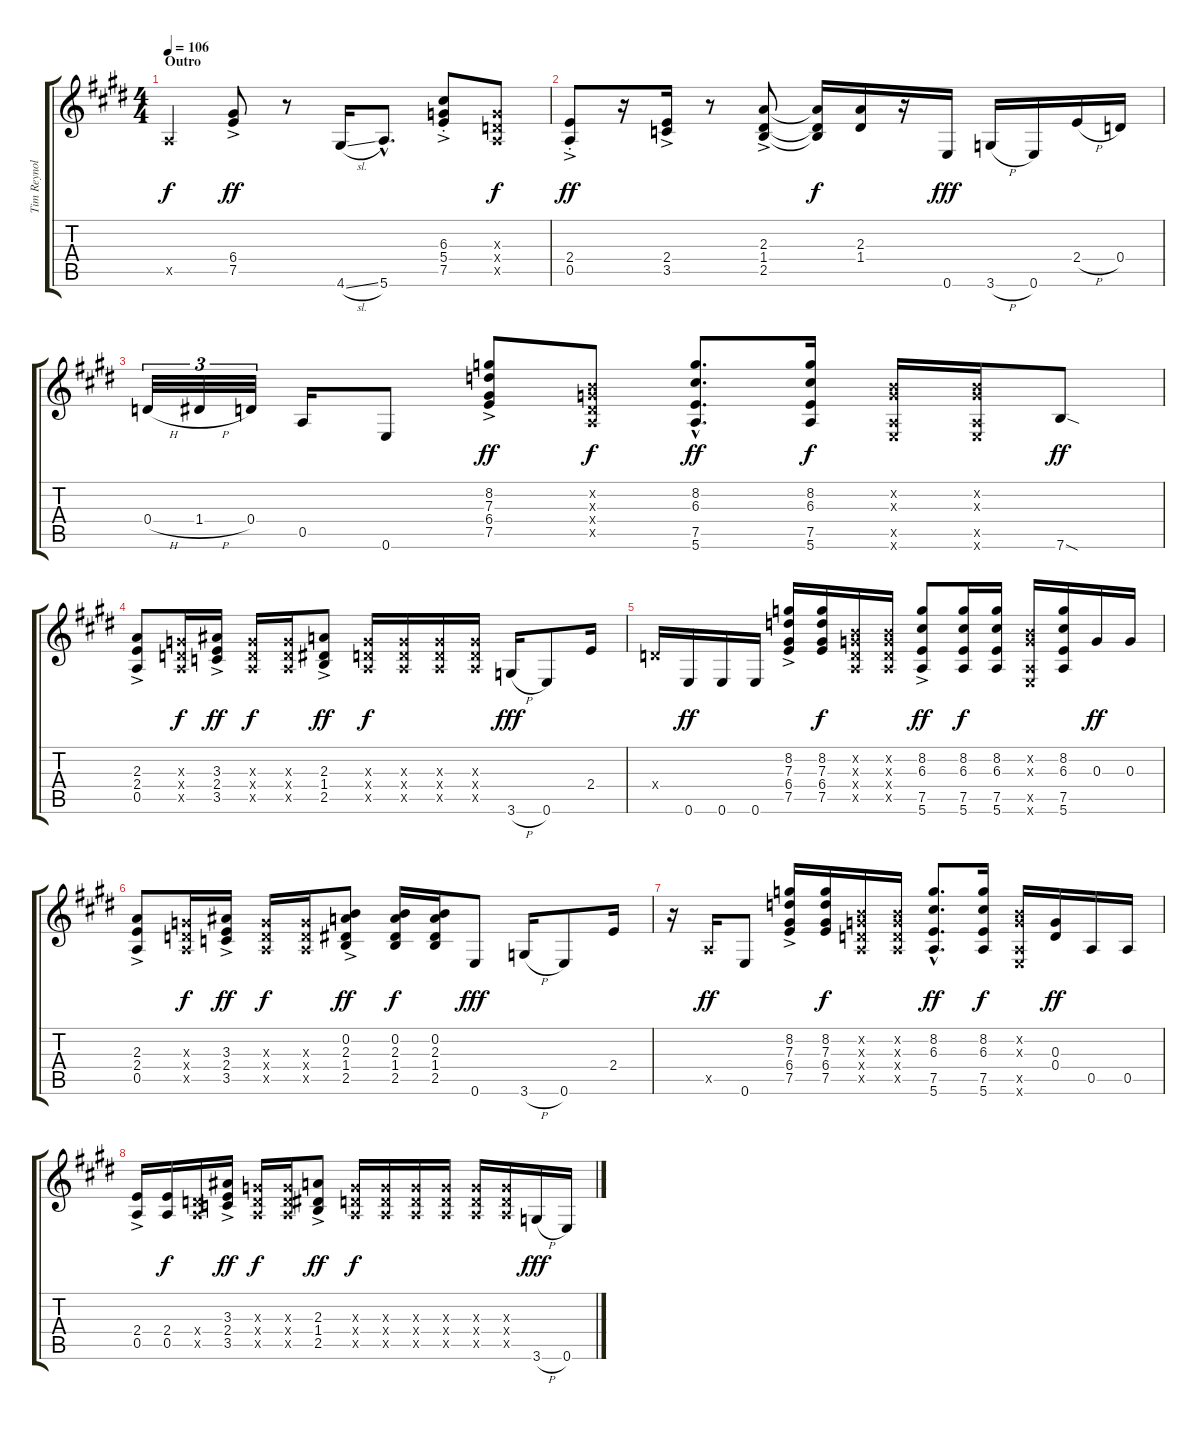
\track ("Tim Reynolds" "Tim Reynol") {instrument acousticguitarsteel}
\staff {score tabs}
\tuning (E4 B3 G3 D3 A2 E2) {hide}
\ts (4 4)
\section ("" "Outro")
\tempo 106
\clef g2
\ks e
0.5{x}.4{dy f} (6.4{ac} 7.5{ac}).8{dy ff} r.8 4.6{sl}.16 5.6{hac}.8{d} (6.3{ac st} 5.4{ac st} 7.5{ac st}).8 (0.3{x} 0.4{x} 0.5{x}).8{dy f} |
(2.4{ac st} 0.5{ac st}).8{dy ff} r.16 (2.4{ac} 3.5{ac}).16 r.8 (2.3{ac} 1.4{ac} 2.5{ac}).8 (2.3{t} 1.4{t} 2.5{t}).16{dy f} (2.3 1.4).16 r.16 0.6.16{dy fff} 3.6{h}.16 0.6.16 2.4{h}.16 0.4.16 |
0.4{h}.32{tu (3 2)} 1.4{h}.32{tu (3 2)} 0.4.32{tu (3 2)} 0.5.16 0.6.8 (8.2{ac} 7.3{ac} 6.4{ac} 7.5{ac}).8{dy ff} (0.2{x} 0.3{x} 0.4{x} 0.5{x}).8{dy f} (8.2{hac} 6.3{hac} 7.5{hac} 5.6{hac}).8{d dy ff} (8.2 6.3 7.5 5.6).16{dy f} (0.2{x} 0.3{x} 0.5{x} 0.6{x}).16 (0.2{x} 0.3{x} 0.5{x} 0.6{x}).16 7.6{sod}.8{dy ff} |
(2.3{ac} 2.4{ac} 0.5{ac}).8 (0.3{x} 0.4{x} 0.5{x}).16{dy f} (3.3{ac} 2.4{ac} 3.5{ac}).16{dy ff} (0.3{x} 0.4{x} 0.5{x}).16{dy f} (0.3{x} 0.4{x} 0.5{x}).16 (2.3{ac} 1.4{ac} 2.5{ac}).8{dy ff} (0.3{x} 0.4{x} 0.5{x}).16{dy f} (0.3{x} 0.4{x} 0.5{x}).16 (0.3{x} 0.4{x} 0.5{x}).16 (0.3{x} 0.4{x} 0.5{x}).16 3.6{h}.16{dy fff} 0.6.8 2.4.16 |
0.4{x}.16 0.6.16{dy ff} 0.6.16 0.6.16 (8.2{ac} 7.3{ac} 6.4{ac} 7.5{ac}).16 (8.2 7.3 6.4 7.5).16{dy f} (0.2{x} 0.3{x} 0.4{x} 0.5{x}).16 (0.2{x} 0.3{x} 0.4{x} 0.5{x}).16 (8.2{ac} 6.3{ac} 7.5{ac} 5.6{ac}).8{dy ff} (8.2 6.3 7.5 5.6).16{dy f} (8.2 6.3 7.5 5.6).16 (0.2{x} 0.3{x} 0.5{x} 0.6{x}).16 (8.2 6.3 7.5 5.6).16 0.3.16{dy ff} 0.3.16 |
(2.3{ac} 2.4{ac} 0.5{ac}).8 (0.3{x} 0.4{x} 0.5{x}).16{dy f} (3.3{ac} 2.4{ac} 3.5{ac}).16{dy ff} (0.3{x} 0.4{x} 0.5{x}).16{dy f} (0.3{x} 0.4{x} 0.5{x}).16 (0.2{ac} 2.3{ac} 1.4{ac} 2.5{ac}).8{dy ff} (0.2 2.3 1.4 2.5).16{dy f} (0.2 2.3 1.4 2.5).16 0.6.8{dy fff} 3.6{h}.16 0.6.8 2.4.16 |
r.16 0.5{x}.16{dy ff} 0.6.8 (8.2{ac} 7.3{ac} 6.4{ac} 7.5{ac}).16 (8.2 7.3 6.4 7.5).16{dy f} (0.2{x} 0.3{x} 0.4{x} 0.5{x}).16 (0.2{x} 0.3{x} 0.4{x} 0.5{x}).16 (8.2{hac} 6.3{hac} 7.5{hac} 5.6{hac}).8{d dy ff} (8.2 6.3 7.5 5.6).16{dy f} (0.2{x} 0.3{x} 0.5{x} 0.6{x}).16 (0.3 0.4).16{dy ff} 0.5.16 0.5.16 |
(2.4{ac} 0.5{ac}).16 (2.4 0.5).16{dy f} (0.4{x} 0.5{x}).16 (3.3{ac} 2.4{ac} 3.5{ac}).16{dy ff} (0.3{x} 0.4{x} 0.5{x}).16{dy f} (0.3{x} 0.4{x} 0.5{x}).16 (2.3{ac} 1.4{ac} 2.5{ac}).8{dy ff} (0.3{x} 0.4{x} 0.5{x}).16{dy f} (0.3{x} 0.4{x} 0.5{x}).16 (0.3{x} 0.4{x} 0.5{x}).16 (0.3{x} 0.4{x} 0.5{x}).16 (0.3{x} 0.4{x} 0.5{x}).16 (0.3{x} 0.4{x} 0.5{x}).16 3.6{h}.16{dy fff} 0.6.16
